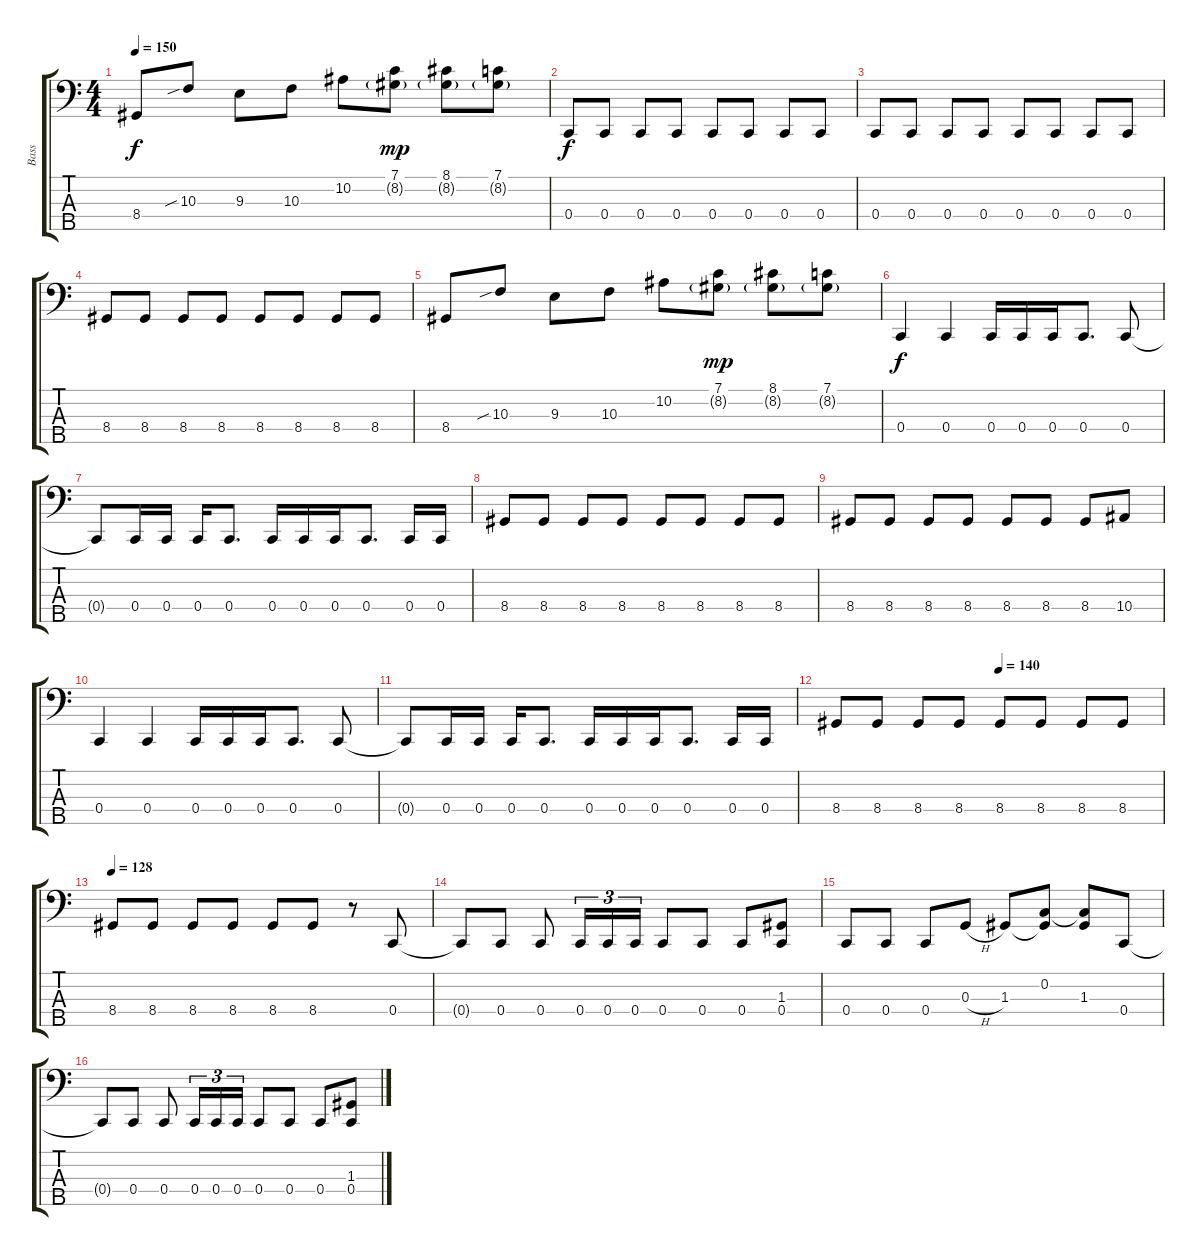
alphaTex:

\track ("Bass" "Bass") {instrument electricbasspick}
\staff {score tabs}
\tuning (F2 C2 G1 C1 G0) {hide}
\ts (4 4)
\tempo 150
\clef f4
\ks c
8.4.8{dy f} 10.3{sib}.8 9.3.8 10.3.8 10.2.8 (7.1 8.2{g}).8{dy mp} (8.1 8.2{g}).8 (7.1 8.2{g}).8 |
0.4.8{dy f} 0.4.8 0.4.8 0.4.8 0.4.8 0.4.8 0.4.8 0.4.8 |
0.4.8 0.4.8 0.4.8 0.4.8 0.4.8 0.4.8 0.4.8 0.4.8 |
8.4.8 8.4.8 8.4.8 8.4.8 8.4.8 8.4.8 8.4.8 8.4.8 |
8.4.8 10.3{sib}.8 9.3.8 10.3.8 10.2.8 (7.1 8.2{g}).8{dy mp} (8.1 8.2{g}).8 (7.1 8.2{g}).8 |
0.4.4{dy f} 0.4.4 0.4.16 0.4.16 0.4.16 0.4.8{d} 0.4.8 |
0.4{t}.8 0.4.16 0.4.16 0.4.16 0.4.8{d} 0.4.16 0.4.16 0.4.16 0.4.8{d} 0.4.16 0.4.16 |
8.4.8 8.4.8 8.4.8 8.4.8 8.4.8 8.4.8 8.4.8 8.4.8 |
8.4.8 8.4.8 8.4.8 8.4.8 8.4.8 8.4.8 8.4.8 10.4.8 |
0.4.4 0.4.4 0.4.16 0.4.16 0.4.16 0.4.8{d} 0.4.8 |
0.4{t}.8 0.4.16 0.4.16 0.4.16 0.4.8{d} 0.4.16 0.4.16 0.4.16 0.4.8{d} 0.4.16 0.4.16 |
\tempo (140 0.5)
8.4.8 8.4.8 8.4.8 8.4.8 8.4.8 8.4.8 8.4.8 8.4.8 |
\tempo 128
8.4.8 8.4.8 8.4.8 8.4.8 8.4.8 8.4.8 r.8 0.4.8 |
0.4{t}.8 0.4.8 0.4.8 0.4.16{tu (3 2)} 0.4.16{tu (3 2)} 0.4.16{tu (3 2)} 0.4.8 0.4.8 0.4.8 (1.3 0.4).8 |
0.4.8 0.4.8 0.4.8 0.3{h}.8 1.3.8 (0.2 1.3{t}).8 (0.2{t} 1.3).8 0.4.8 |
0.4{t}.8 0.4.8 0.4.8 0.4.16{tu (3 2)} 0.4.16{tu (3 2)} 0.4.16{tu (3 2)} 0.4.8 0.4.8 0.4.8 (1.3 0.4).8
